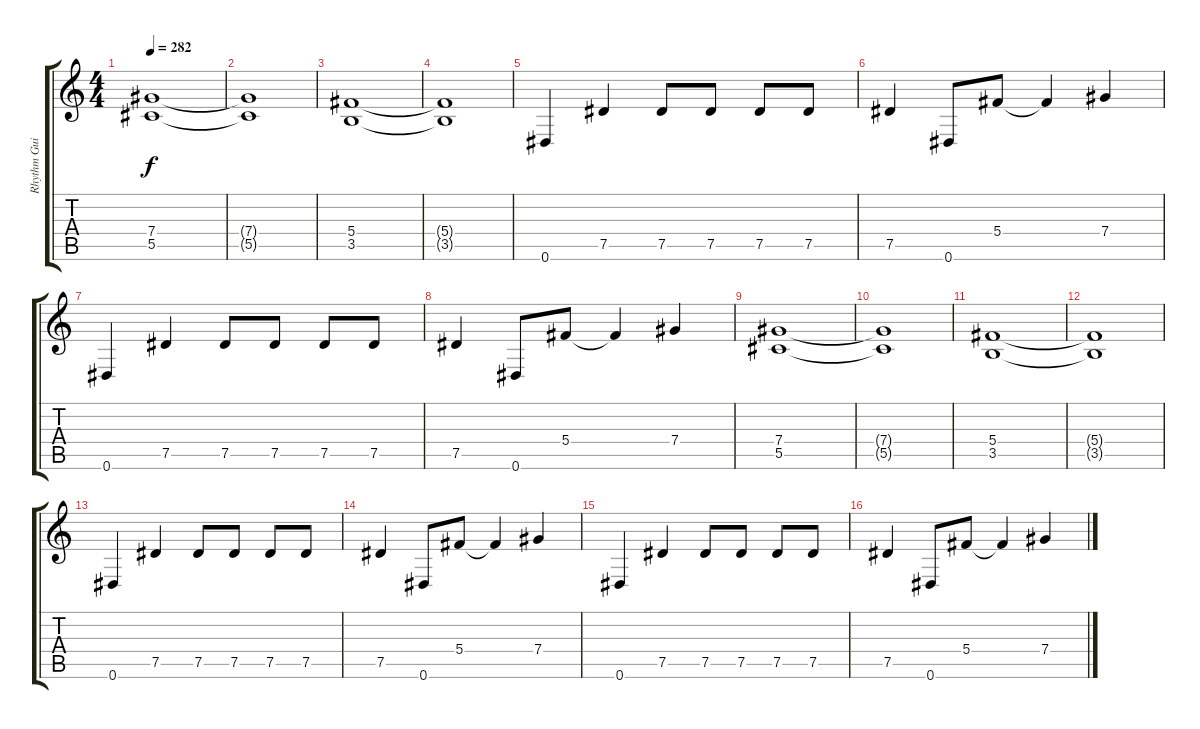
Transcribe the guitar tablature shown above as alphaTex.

\track ("Rhythm Guitar 2" "Rhythm Gui") {instrument overdrivenguitar}
\staff {score tabs}
\tuning (Eb4 Bb3 Gb3 Db3 Ab2 Eb2) {hide}
\ts (4 4)
\tempo 282
\clef g2
\ks c
(7.4 5.5).1{dy f} |
(7.4{t} 5.5{t}).1 |
(5.4 3.5).1 |
(5.4{t} 3.5{t}).1 |
0.6.4 7.5.4 7.5.8 7.5.8 7.5.8 7.5.8 |
7.5.4 0.6.8 5.4.8 5.4{t}.4 7.4.4 |
0.6.4 7.5.4 7.5.8 7.5.8 7.5.8 7.5.8 |
7.5.4 0.6.8 5.4.8 5.4{t}.4 7.4.4 |
(7.4 5.5).1 |
(7.4{t} 5.5{t}).1 |
(5.4 3.5).1 |
(5.4{t} 3.5{t}).1 |
0.6.4 7.5.4 7.5.8 7.5.8 7.5.8 7.5.8 |
7.5.4 0.6.8 5.4.8 5.4{t}.4 7.4.4 |
0.6.4 7.5.4 7.5.8 7.5.8 7.5.8 7.5.8 |
7.5.4 0.6.8 5.4.8 5.4{t}.4 7.4.4
